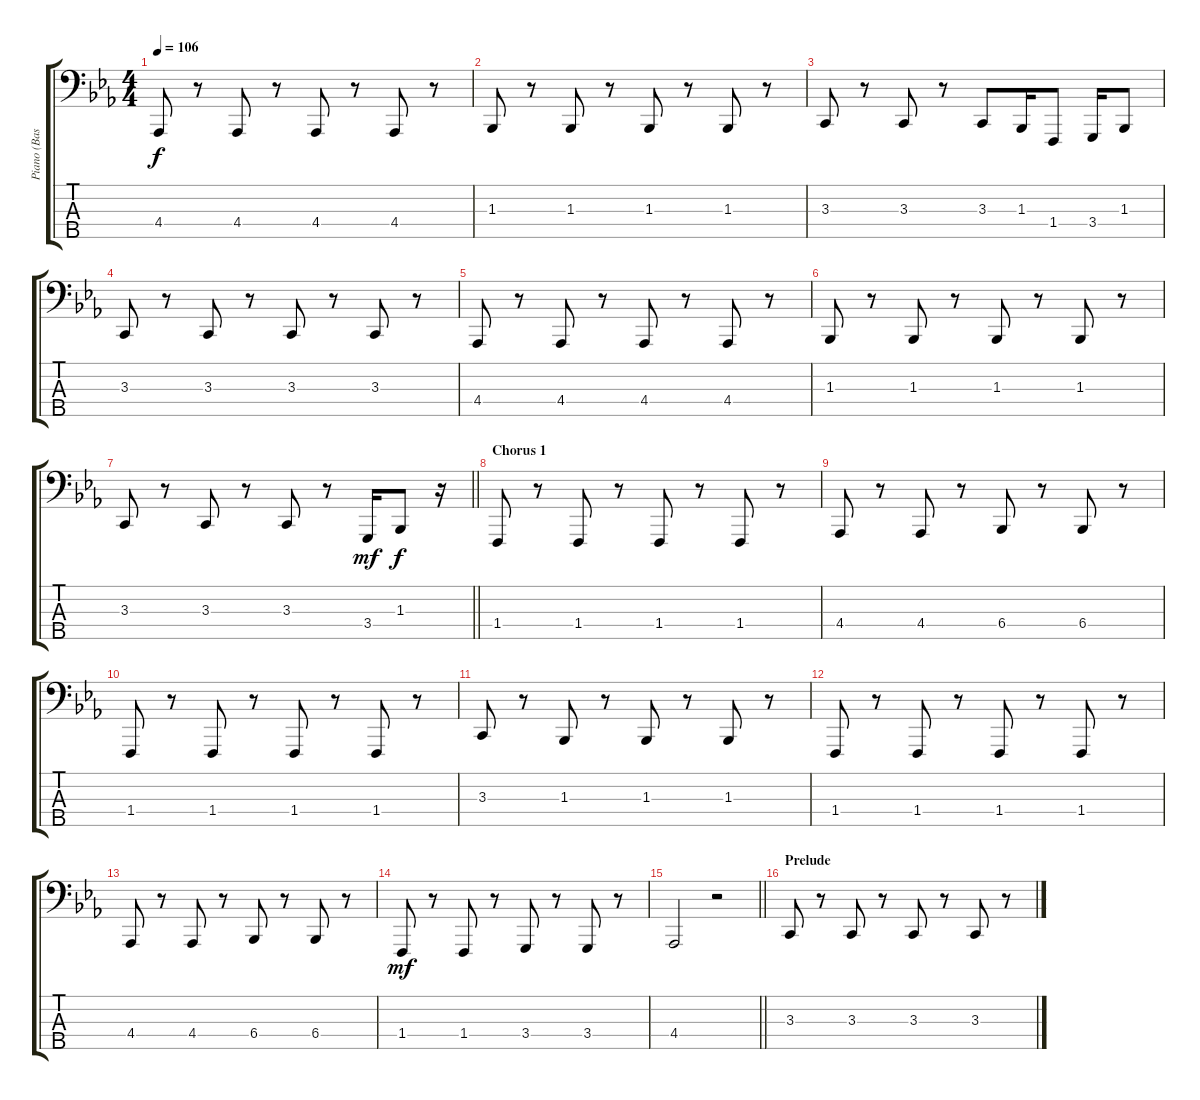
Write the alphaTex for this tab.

\track ("Piano (Bass)" "Piano (Bas") {instrument brightacousticpiano}
\staff {score tabs}
\tuning (G2 D2 A1 E1 B0) {hide}
\ts (4 4)
\tempo 106
\clef f4
\ks cminor
4.4.8{dy f} r.8 4.4.8 r.8 4.4.8 r.8 4.4.8 r.8 |
1.3.8 r.8 1.3.8 r.8 1.3.8 r.8 1.3.8 r.8 |
3.3.8 r.8 3.3.8 r.8 3.3.8 1.3.16 1.4.8 3.4.16 1.3.8 |
3.3.8 r.8 3.3.8 r.8 3.3.8 r.8 3.3.8 r.8 |
4.4.8 r.8 4.4.8 r.8 4.4.8 r.8 4.4.8 r.8 |
1.3.8 r.8 1.3.8 r.8 1.3.8 r.8 1.3.8 r.8 |
\barLineRight lightlight
3.3.8 r.8 3.3.8 r.8 3.3.8 r.8 3.4.16{dy mf} 1.3.8{dy f} r.16 |
\section ("" "Chorus 1")
1.4.8 r.8 1.4.8 r.8 1.4.8 r.8 1.4.8 r.8 |
4.4.8 r.8 4.4.8 r.8 6.4.8 r.8 6.4.8 r.8 |
1.4.8 r.8 1.4.8 r.8 1.4.8 r.8 1.4.8 r.8 |
3.3.8 r.8 1.3.8 r.8 1.3.8 r.8 1.3.8 r.8 |
1.4.8 r.8 1.4.8 r.8 1.4.8 r.8 1.4.8 r.8 |
4.4.8 r.8 4.4.8 r.8 6.4.8 r.8 6.4.8 r.8 |
1.4.8{dy mf} r.8 1.4.8 r.8 3.4.8 r.8 3.4.8 r.8 |
\barLineRight lightlight
4.4.2 r.2 |
\section ("" "Prelude")
3.3.8 r.8 3.3.8 r.8 3.3.8 r.8 3.3.8 r.8
